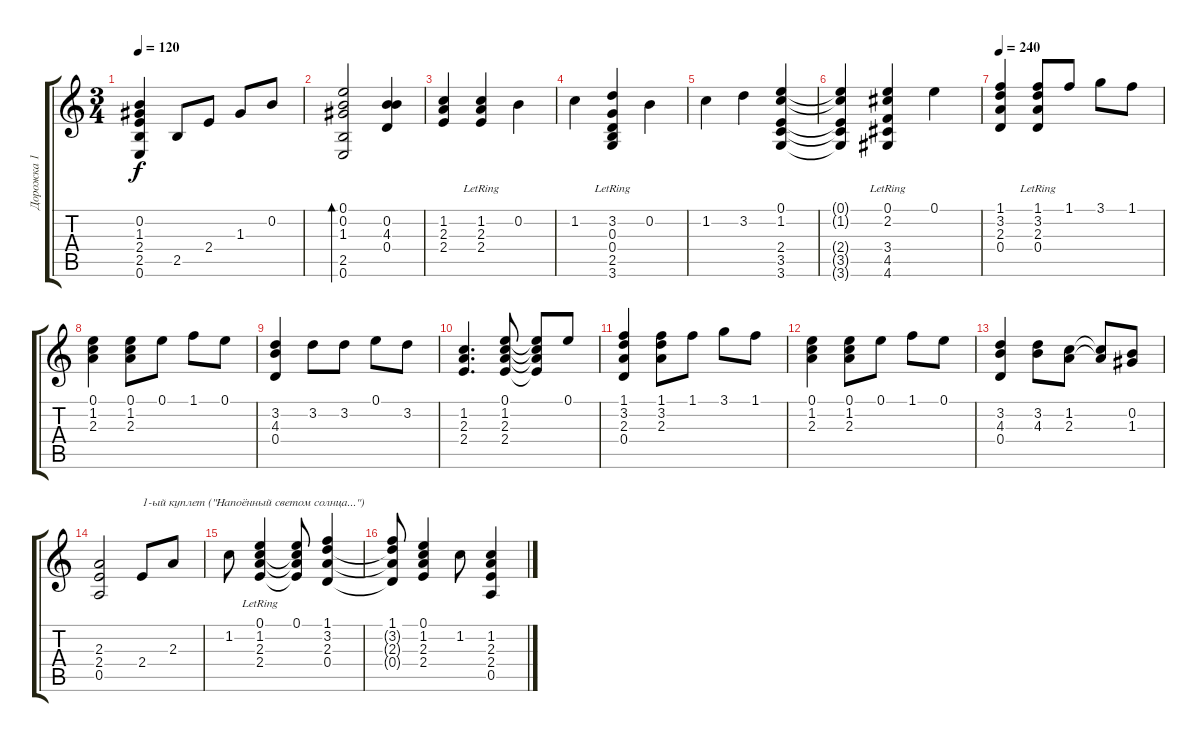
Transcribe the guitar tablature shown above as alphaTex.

\track ("Дорожка 1" "Дорожка 1") {instrument acousticguitarnylon}
\staff {score tabs}
\tuning (E4 B3 G3 D3 A2 E2) {hide}
\ts (3 4)
\tempo 120
\clef g2
\ks c
(0.2{t} 1.3{t} 2.4{t} 2.5{t} 0.6{t}).4{dy f} 2.5.8 2.4.8 1.3.8 0.2.8 |
(0.1 0.2 1.3 2.5 0.6).2{bd 480} (0.2 4.3 0.4).4 |
(1.2 2.3 2.4).4 (1.2 2.3{lr} 2.4{lr}).4 0.2.4 |
1.2.4 (3.2 0.3 0.4{lr} 2.5{lr} 3.6{lr}).4 0.2.4 |
1.2.4 3.2.4 (0.1 1.2 2.4 3.5 3.6).4 |
(0.1{t} 1.2{t} 2.4{t} 3.5{t} 3.6{t}).4 (0.1 2.2{lr} 3.4{lr} 4.5{lr} 4.6{lr}).4 0.1.4 |
\tempo 240
(1.1 3.2 2.3 0.4).4 (1.1 3.2{lr} 2.3{lr} 0.4{lr}).8 1.1.8 3.1.8 1.1.8 |
(0.1 1.2 2.3).4 (0.1 1.2 2.3).8 0.1.8 1.1.8 0.1.8 |
(3.2 4.3 0.4).4 3.2.8 3.2.8 0.1.8 3.2.8 |
(1.2 2.3 2.4).4{d} (0.1 1.2 2.3 2.4).8 (0.1{t} 1.2{t} 2.3{t} 2.4{t}).8 0.1.8 |
(1.1 3.2 2.3 0.4).4 (1.1 3.2 2.3).8 1.1.8 3.1.8 1.1.8 |
(0.1 1.2 2.3).4 (0.1 1.2 2.3).8 0.1.8 1.1.8 0.1.8 |
(3.2 4.3 0.4).4 (3.2 4.3).8 (1.2 2.3).8 (1.2{t} 2.3{t}).8 (0.2 1.3).8 |
(2.3 2.4 0.5).2 2.4.8{txt "1-ый куплет (\"Напоённый светом солнца...\")"} 2.3.8 |
1.2.8 (0.1{lr} 1.2{lr} 2.3{lr} 2.4).4 (0.1 1.2{t} 2.3{t} 2.4{t}).8 (1.1 3.2 2.3 0.4).4 |
(1.1 3.2{t} 2.3{t} 0.4{t}).8 (0.1 1.2 2.3 2.4).4 1.2.8 (1.2 2.3 2.4 0.5).4
